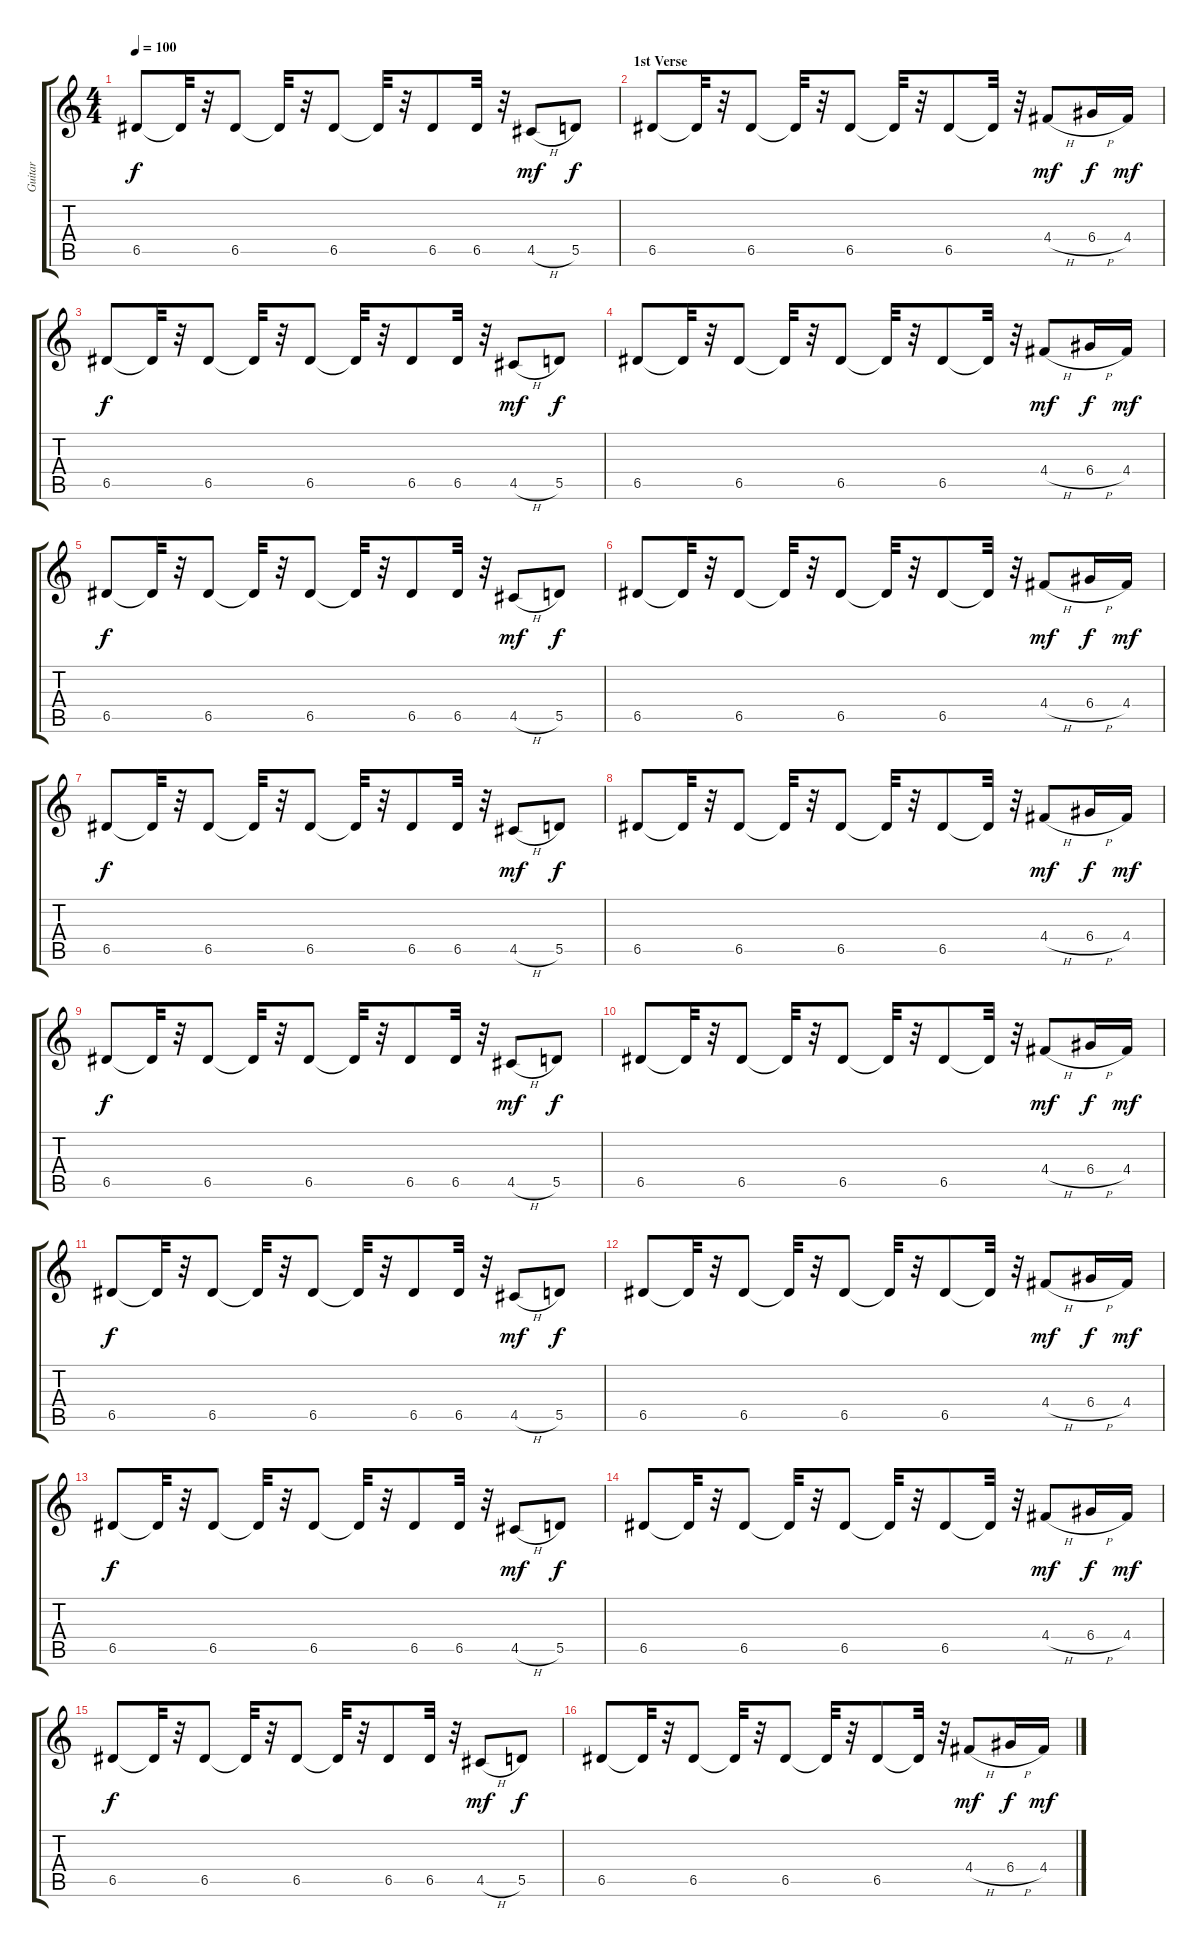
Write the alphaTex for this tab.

\track ("Guitar" "Guitar") {instrument electricguitarmuted}
\staff {score tabs}
\tuning (E4 B3 G3 D3 A2 E2) {hide}
\ts (4 4)
\tempo 100
\clef g2
\ks c
6.5.8{dy f} 6.5{t}.32 r.32 6.5.8 6.5{t}.32 r.32 6.5.8 6.5{t}.32 r.32 6.5.8 6.5.32 r.32 4.5{h}.8{dy mf} 5.5.8{dy f} |
\section ("" "1st Verse")
6.5.8 6.5{t}.32 r.32 6.5.8 6.5{t}.32 r.32 6.5.8 6.5{t}.32 r.32 6.5.8 6.5{t}.32 r.32 4.4{h}.8{dy mf} 6.4{h}.16{dy f} 4.4.16{dy mf} |
6.5.8{dy f} 6.5{t}.32 r.32 6.5.8 6.5{t}.32 r.32 6.5.8 6.5{t}.32 r.32 6.5.8 6.5.32 r.32 4.5{h}.8{dy mf} 5.5.8{dy f} |
6.5.8 6.5{t}.32 r.32 6.5.8 6.5{t}.32 r.32 6.5.8 6.5{t}.32 r.32 6.5.8 6.5{t}.32 r.32 4.4{h}.8{dy mf} 6.4{h}.16{dy f} 4.4.16{dy mf} |
6.5.8{dy f} 6.5{t}.32 r.32 6.5.8 6.5{t}.32 r.32 6.5.8 6.5{t}.32 r.32 6.5.8 6.5.32 r.32 4.5{h}.8{dy mf} 5.5.8{dy f} |
6.5.8 6.5{t}.32 r.32 6.5.8 6.5{t}.32 r.32 6.5.8 6.5{t}.32 r.32 6.5.8 6.5{t}.32 r.32 4.4{h}.8{dy mf} 6.4{h}.16{dy f} 4.4.16{dy mf} |
6.5.8{dy f} 6.5{t}.32 r.32 6.5.8 6.5{t}.32 r.32 6.5.8 6.5{t}.32 r.32 6.5.8 6.5.32 r.32 4.5{h}.8{dy mf} 5.5.8{dy f} |
6.5.8 6.5{t}.32 r.32 6.5.8 6.5{t}.32 r.32 6.5.8 6.5{t}.32 r.32 6.5.8 6.5{t}.32 r.32 4.4{h}.8{dy mf} 6.4{h}.16{dy f} 4.4.16{dy mf} |
6.5.8{dy f} 6.5{t}.32 r.32 6.5.8 6.5{t}.32 r.32 6.5.8 6.5{t}.32 r.32 6.5.8 6.5.32 r.32 4.5{h}.8{dy mf} 5.5.8{dy f} |
6.5.8 6.5{t}.32 r.32 6.5.8 6.5{t}.32 r.32 6.5.8 6.5{t}.32 r.32 6.5.8 6.5{t}.32 r.32 4.4{h}.8{dy mf} 6.4{h}.16{dy f} 4.4.16{dy mf} |
6.5.8{dy f} 6.5{t}.32 r.32 6.5.8 6.5{t}.32 r.32 6.5.8 6.5{t}.32 r.32 6.5.8 6.5.32 r.32 4.5{h}.8{dy mf} 5.5.8{dy f} |
6.5.8 6.5{t}.32 r.32 6.5.8 6.5{t}.32 r.32 6.5.8 6.5{t}.32 r.32 6.5.8 6.5{t}.32 r.32 4.4{h}.8{dy mf} 6.4{h}.16{dy f} 4.4.16{dy mf} |
6.5.8{dy f} 6.5{t}.32 r.32 6.5.8 6.5{t}.32 r.32 6.5.8 6.5{t}.32 r.32 6.5.8 6.5.32 r.32 4.5{h}.8{dy mf} 5.5.8{dy f} |
6.5.8 6.5{t}.32 r.32 6.5.8 6.5{t}.32 r.32 6.5.8 6.5{t}.32 r.32 6.5.8 6.5{t}.32 r.32 4.4{h}.8{dy mf} 6.4{h}.16{dy f} 4.4.16{dy mf} |
6.5.8{dy f} 6.5{t}.32 r.32 6.5.8 6.5{t}.32 r.32 6.5.8 6.5{t}.32 r.32 6.5.8 6.5.32 r.32 4.5{h}.8{dy mf} 5.5.8{dy f} |
6.5.8 6.5{t}.32 r.32 6.5.8 6.5{t}.32 r.32 6.5.8 6.5{t}.32 r.32 6.5.8 6.5{t}.32 r.32 4.4{h}.8{dy mf} 6.4{h}.16{dy f} 4.4.16{dy mf}
